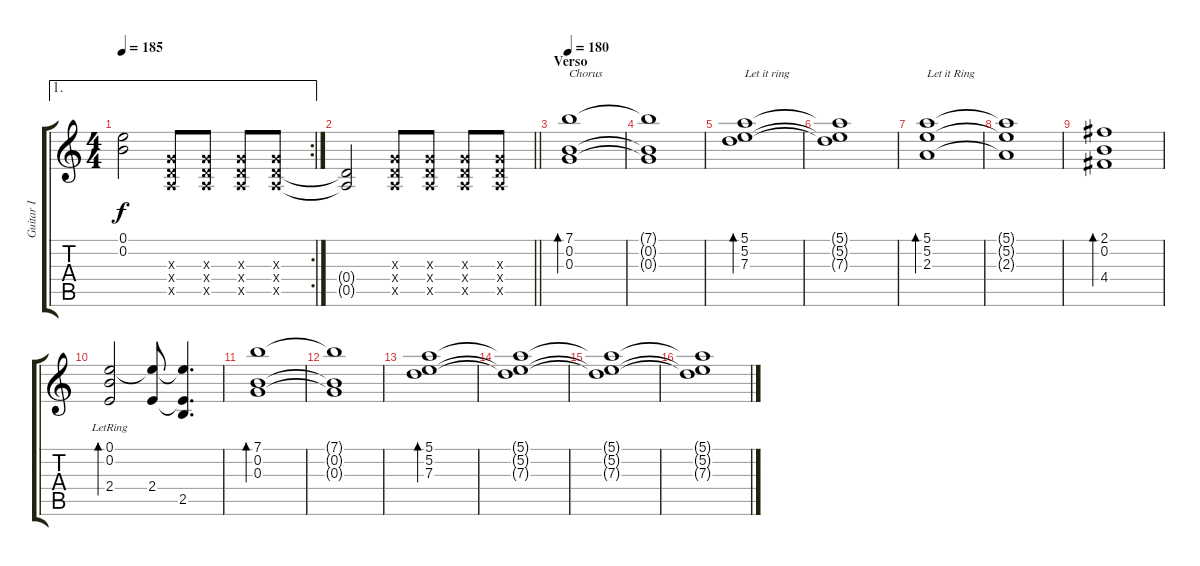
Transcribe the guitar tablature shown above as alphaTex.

\track ("Guitar I" "Guitar I") {instrument electricguitarjazz}
\staff {score tabs}
\tuning (E4 B3 G3 D3 A2 E2) {hide}
\ae 1
\rc 2
\ts (4 4)
\tempo 185
\clef g2
\ks c
(0.1{t} 0.2{t}).2{dy f} (0.3{x} 0.4{x} 0.5{x}).8 (0.3{x} 0.4{x} 0.5{x}).8 (0.3{x} 0.4{x} 0.5{x}).8 (0.3{x} 0.4{x} 0.5{x}).8 |
\barLineRight lightlight
(0.4{t} 0.5{t}).2 (0.3{x} 0.4{x} 0.5{x}).8 (0.3{x} 0.4{x} 0.5{x}).8 (0.3{x} 0.4{x} 0.5{x}).8 (0.3{x} 0.4{x} 0.5{x}).8 |
\section ("" "Verso")
\tempo 180
(7.1 0.2 0.3).1{bd 480 txt "Chorus" instrument electricguitarjazz} |
(7.1{t} 0.2{t} 0.3{t}).1 |
(5.1 5.2 7.3).1{bd 480 txt "Let it ring"} |
(5.1{t} 5.2{t} 7.3{t}).1 |
(5.1 5.2 2.3).1{bd 480 txt "Let it Ring"} |
(5.1{t} 5.2{t} 2.3{t}).1 |
(2.1 0.2 4.4).1{bd 480} |
(0.1{lr} 0.2 2.4{lr}).2{bd 480} (0.1{t} 2.4).8 (0.1{t} 2.4{t} 2.5).4{d} |
(7.1 0.2 0.3).1{bd 480} |
(7.1{t} 0.2{t} 0.3{t}).1 |
(5.1 5.2 7.3).1{bd 480} |
(5.1{t} 5.2{t} 7.3{t}).1 |
(5.1{t} 5.2{t} 7.3{t}).1 |
(5.1{t} 5.2{t} 7.3{t}).1
